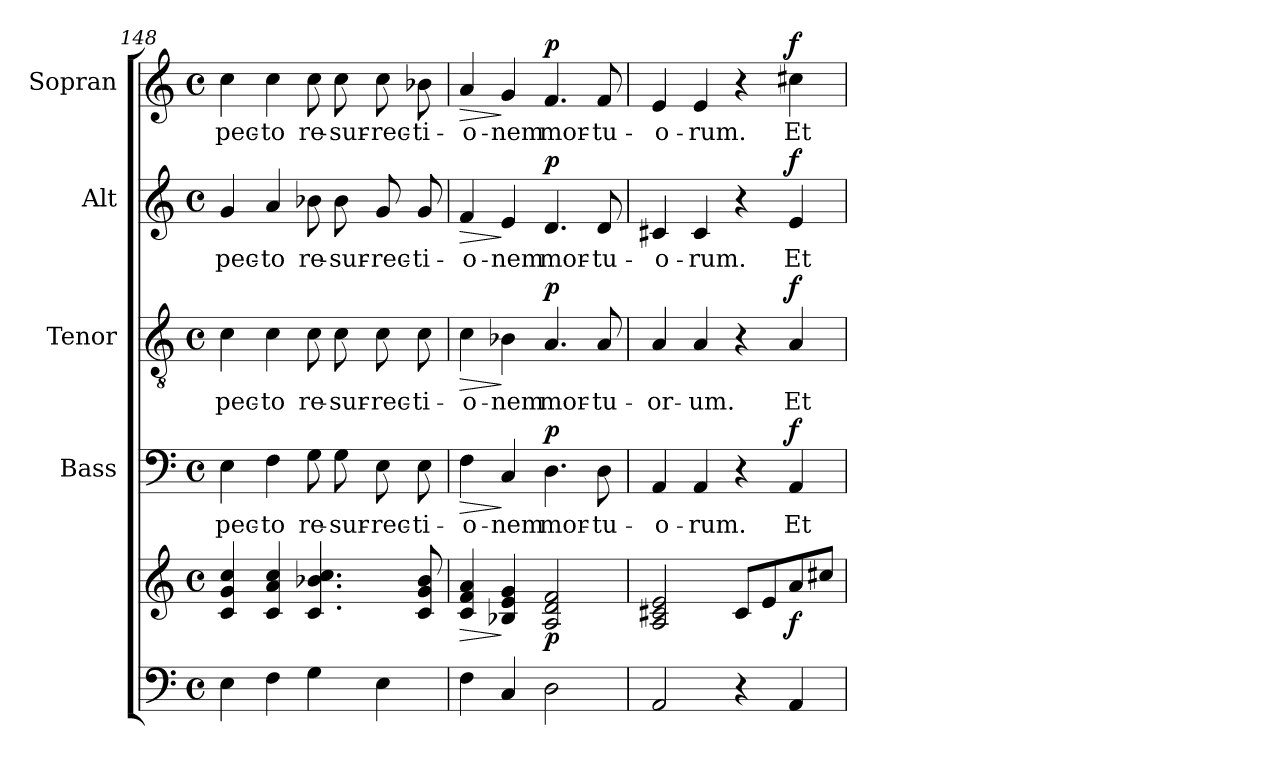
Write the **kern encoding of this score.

**kern	**kern	**dynam	**kern	**text	**dynam	**kern	**text	**dynam	**kern	**text	**dynam	**kern	**text	**dynam
*part5	*part5	*part5	*part4	*part4	*part4	*part3	*part3	*part3	*part2	*part2	*part2	*part1	*part1	*part1
*staff6	*staff5	*staff5/6	*staff4	*staff4	*staff4	*staff3	*staff3	*staff3	*staff2	*staff2	*staff2	*staff1	*staff1	*staff1
*	*	*	*I"Bass	*	*	*I"Tenor	*	*	*I"Alt	*	*	*I"Sopran	*	*
*	*	*	*I'B.	*	*	*I'T.	*	*	*I'A.	*	*	*I'S.	*	*
*clefF4	*clefG2	*	*clefF4	*	*	*clefGv2	*	*	*clefG2	*	*	*clefG2	*	*
*k[]	*k[]	*	*k[]	*	*	*k[]	*	*	*k[]	*	*	*k[]	*	*
*C:	*C:	*	*C:	*	*	*C:	*	*	*C:	*	*	*C:	*	*
*M4/4	*M4/4	*	*M4/4	*	*	*M4/4	*	*	*M4/4	*	*	*M4/4	*	*
*met(c)	*met(c)	*	*met(c)	*	*	*met(c)	*	*	*met(c)	*	*	*met(c)	*	*
=148	=148	=148	=148	=148	=148	=148	=148	=148	=148	=148	=148	=148	=148	=148
!	!	!	!	!LO:LY:b	!	!	!LO:LY:b	!	!	!LO:LY:b	!	!	!LO:LY:b	!
4E\	4c/ 4g/ 4cc/	.	4E\	-pec-	.	4c\	-pec-	.	4g/	-pec-	.	4cc\	-pec-	.
!	!	!	!	!LO:LY:b	!	!	!LO:LY:b	!	!	!LO:LY:b	!	!	!LO:LY:b	!
4F\	4c/ 4a/ 4cc/	.	4F\	-to	.	4c\	-to	.	4a/	-to	.	4cc\	-to	.
!	!	!	!	!LO:LY:b	!	!	!LO:LY:b	!	!	!LO:LY:b	!	!	!LO:LY:b	!
4G\	4.c/ 4.b-X/ 4.cc/	.	8G\	re-	.	8c\	re-	.	8b-X\	re-	.	8cc\	re-	.
!	!	!	!	!LO:LY:b	!	!	!LO:LY:b	!	!	!LO:LY:b	!	!	!LO:LY:b	!
.	.	.	8G\	-sur-	.	8c\	-sur-	.	8b-\	-sur-	.	8cc\	-sur-	.
!	!	!	!	!LO:LY:b	!	!	!LO:LY:b	!	!	!LO:LY:b	!	!	!LO:LY:b	!
4E\	.	.	8E\	-rec-	.	8c\	-rec-	.	8g/	-rec-	.	8cc\	-rec-	.
!	!	!	!	!LO:LY:b	!	!	!LO:LY:b	!	!	!LO:LY:b	!	!	!LO:LY:b	!
.	8c/ 8g/ 8b-/	.	8E\	-ti-	.	8c\	-ti-	.	8g/	-ti-	.	8b-X\	-ti-	.
=149	=149	=149	=149	=149	=149	=149	=149	=149	=149	=149	=149	=149	=149	=149
!	!	!LO:HP:b	!	!LO:LY:b	!LO:HP:b	!	!LO:LY:b	!LO:HP:b	!	!LO:LY:b	!LO:HP:b	!	!LO:LY:b	!LO:HP:b
4F\	4c/ 4f/ 4a/	>	4F\	-o-	>	4c\	-o-	>	4f/	-o-	>	4a/	-o-	>
!	!	!	!	!LO:LY:b	!	!	!LO:LY:b	!	!	!LO:LY:b	!	!	!LO:LY:b	!
4C/	4B-X/ 4e/ 4g/	]	4C/	-nem	]	4B-X\	-nem	]	4e/	-nem	]	4g/	-nem	]
!	!	!LO:DY:b	!	!LO:LY:b	!LO:DY:a	!	!LO:LY:b	!LO:DY:a	!	!LO:LY:b	!LO:DY:a	!	!LO:LY:b	!LO:DY:a
2D\	2A/ 2d/ 2f/	p	4.D\	mor-	p	4.A/	mor-	p	4.d/	mor-	p	4.f/	mor-	p
!	!	!	!	!LO:LY:b	!	!	!LO:LY:b	!	!	!LO:LY:b	!	!	!LO:LY:b	!
.	.	.	8D\	-tu-	.	8A/	-tu-	.	8d/	-tu-	.	8f/	-tu-	.
!!LO:LB:g=z
=150	=150	=150	=150	=150	=150	=150	=150	=150	=150	=150	=150	=150	=150	=150
!	!	!	!	!LO:LY:b	!	!	!LO:LY:b	!	!	!LO:LY:b	!	!	!LO:LY:b	!
2AA/	2A/ 2c#X/ 2e/	.	4AA/	-o-	.	4A/	-or-	.	4c#X/	-o-	.	4e/	-o-	.
!	!	!	!	!LO:LY:b	!	!	!LO:LY:b	!	!	!LO:LY:b	!	!	!LO:LY:b	!
.	.	.	4AA/	-rum.	.	4A/	-um.	.	4c#/	-rum.	.	4e/	-rum.	.
4r	8c#/L	.	4r	.	.	4r	.	.	4r	.	.	4r	.	.
.	8e/	.	.	.	.	.	.	.	.	.	.	.	.	.
!	!	!LO:DY:b	!	!LO:LY:b	!LO:DY:a	!	!LO:LY:b	!LO:DY:a	!	!LO:LY:b	!LO:DY:a	!	!LO:LY:b	!LO:DY:a
4AA/	8a/	f	4AA/	Et	f	4A/	Et	f	4e/	Et	f	4cc#X\	Et	f
.	8cc#X/J	.	.	.	.	.	.	.	.	.	.	.	.	.
=	=	=	=	=	=	=	=	=	=	=	=	=	=	=
*-	*-	*-	*-	*-	*-	*-	*-	*-	*-	*-	*-	*-	*-	*-
